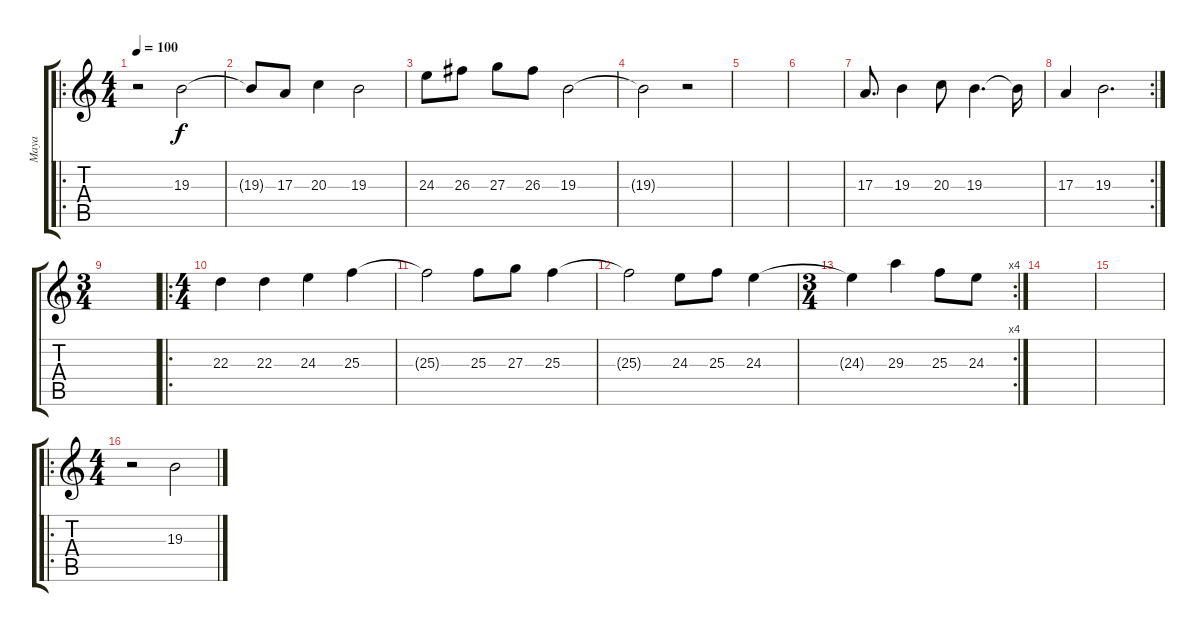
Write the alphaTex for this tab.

\track ("Maya" "Maya") {instrument violin}
\staff {score tabs}
\tuning (Db4 Ab3 E3 B2 Gb2 Db2) {hide}
\ro
\ts (4 4)
\tempo 100
\clef g2
\ks c
r.2{dy f} 19.3.2 |
19.3{t}.8 17.3.8 20.3.4 19.3.2 |
24.3.8 26.3.8 27.3.8 26.3.8 19.3.2 |
19.3{t}.2 r.2 |
|
|
17.3.8{d} 19.3.4 20.3.8 19.3.4{d} 19.3{t}.16 |
\rc 2
17.3.4 19.3.2{d} |
\ts (3 4)
|
\ro
\ts (4 4)
22.3.4 22.3.4 24.3.4 25.3.4 |
25.3{t}.2 25.3.8 27.3.8 25.3.4 |
25.3{t}.2 24.3.8 25.3.8 24.3.4 |
\rc 4
\ts (3 4)
24.3{t}.4 29.3.4 25.3.8 24.3.8 |
|
|
\ro
\ts (4 4)
r.2 19.3.2
